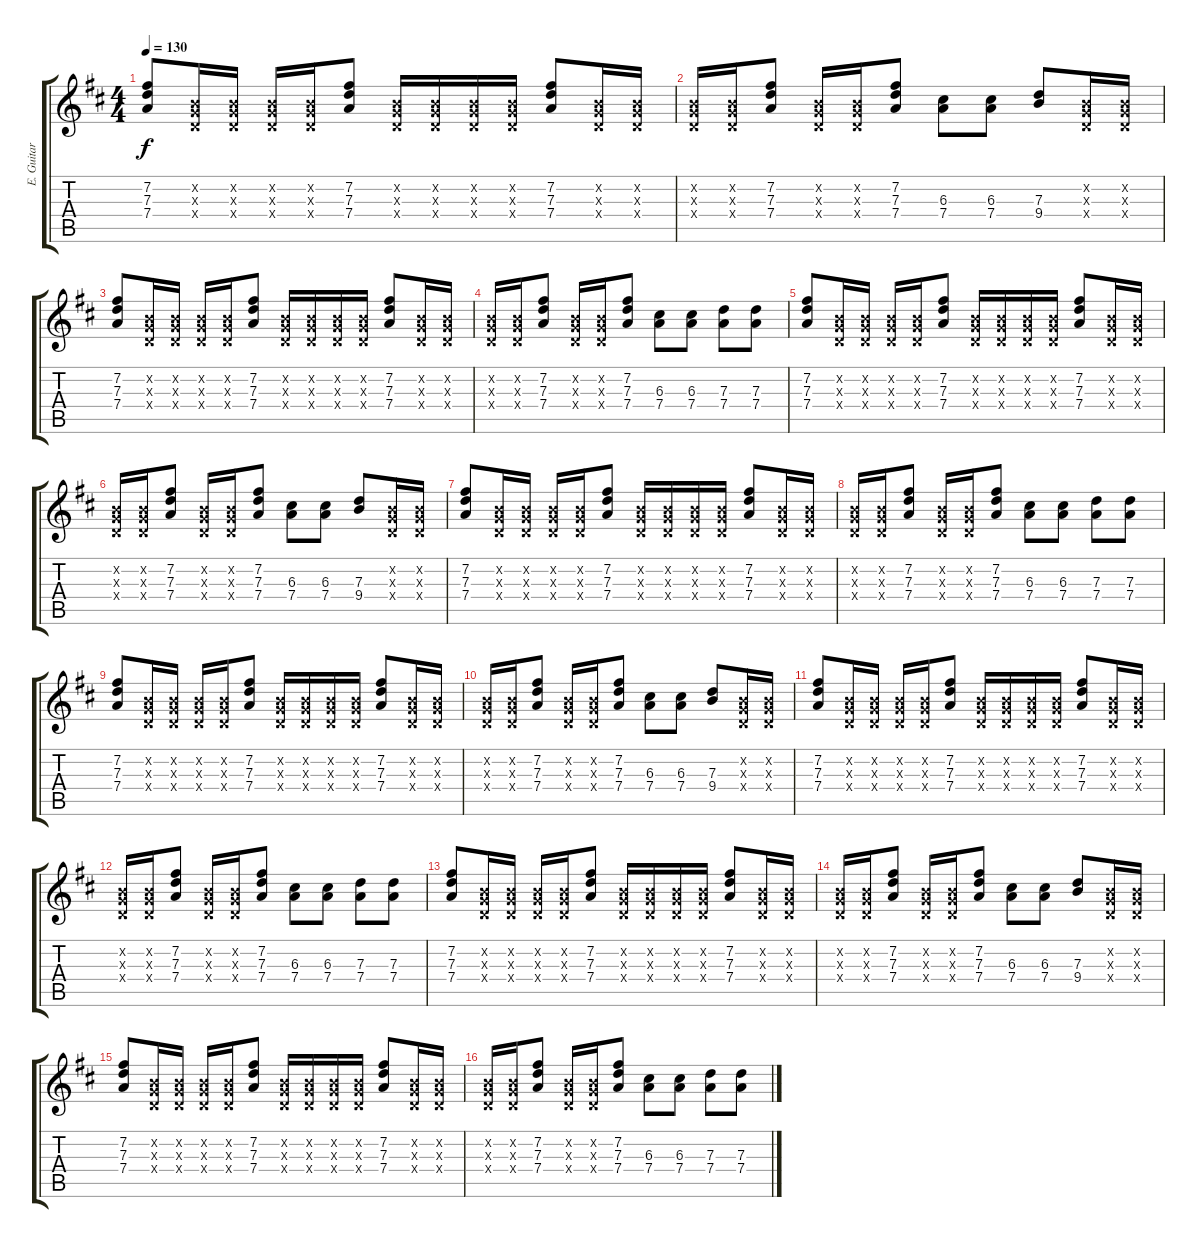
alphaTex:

\track ("E. Guitar I" "E. Guitar ") {instrument distortionguitar}
\staff {score tabs}
\tuning (E4 B3 G3 D3 A2 E2) {hide}
\ts (4 4)
\tempo 130
\clef g2
\ks d
(7.2 7.3 7.4).8{dy f} (0.2{x} 0.3{x} 0.4{x}).16 (0.2{x} 0.3{x} 0.4{x}).16 (0.2{x} 0.3{x} 0.4{x}).16 (0.2{x} 0.3{x} 0.4{x}).16 (7.2 7.3 7.4).8 (0.2{x} 0.3{x} 0.4{x}).16 (0.2{x} 0.3{x} 0.4{x}).16 (0.2{x} 0.3{x} 0.4{x}).16 (0.2{x} 0.3{x} 0.4{x}).16 (7.2 7.3 7.4).8 (0.2{x} 0.3{x} 0.4{x}).16 (0.2{x} 0.3{x} 0.4{x}).16 |
(0.2{x} 0.3{x} 0.4{x}).16 (0.2{x} 0.3{x} 0.4{x}).16 (7.2 7.3 7.4).8 (0.2{x} 0.3{x} 0.4{x}).16 (0.2{x} 0.3{x} 0.4{x}).16 (7.2 7.3 7.4).8 (6.3 7.4).8 (6.3 7.4).8 (7.3 9.4).8 (0.2{x} 0.3{x} 0.4{x}).16 (0.2{x} 0.3{x} 0.4{x}).16 |
(7.2 7.3 7.4).8 (0.2{x} 0.3{x} 0.4{x}).16 (0.2{x} 0.3{x} 0.4{x}).16 (0.2{x} 0.3{x} 0.4{x}).16 (0.2{x} 0.3{x} 0.4{x}).16 (7.2 7.3 7.4).8 (0.2{x} 0.3{x} 0.4{x}).16 (0.2{x} 0.3{x} 0.4{x}).16 (0.2{x} 0.3{x} 0.4{x}).16 (0.2{x} 0.3{x} 0.4{x}).16 (7.2 7.3 7.4).8 (0.2{x} 0.3{x} 0.4{x}).16 (0.2{x} 0.3{x} 0.4{x}).16 |
(0.2{x} 0.3{x} 0.4{x}).16 (0.2{x} 0.3{x} 0.4{x}).16 (7.2 7.3 7.4).8 (0.2{x} 0.3{x} 0.4{x}).16 (0.2{x} 0.3{x} 0.4{x}).16 (7.2 7.3 7.4).8 (6.3 7.4).8 (6.3 7.4).8 (7.3 7.4).8 (7.3 7.4).8 |
(7.2 7.3 7.4).8 (0.2{x} 0.3{x} 0.4{x}).16 (0.2{x} 0.3{x} 0.4{x}).16 (0.2{x} 0.3{x} 0.4{x}).16 (0.2{x} 0.3{x} 0.4{x}).16 (7.2 7.3 7.4).8 (0.2{x} 0.3{x} 0.4{x}).16 (0.2{x} 0.3{x} 0.4{x}).16 (0.2{x} 0.3{x} 0.4{x}).16 (0.2{x} 0.3{x} 0.4{x}).16 (7.2 7.3 7.4).8 (0.2{x} 0.3{x} 0.4{x}).16 (0.2{x} 0.3{x} 0.4{x}).16 |
(0.2{x} 0.3{x} 0.4{x}).16 (0.2{x} 0.3{x} 0.4{x}).16 (7.2 7.3 7.4).8 (0.2{x} 0.3{x} 0.4{x}).16 (0.2{x} 0.3{x} 0.4{x}).16 (7.2 7.3 7.4).8 (6.3 7.4).8 (6.3 7.4).8 (7.3 9.4).8 (0.2{x} 0.3{x} 0.4{x}).16 (0.2{x} 0.3{x} 0.4{x}).16 |
(7.2 7.3 7.4).8 (0.2{x} 0.3{x} 0.4{x}).16 (0.2{x} 0.3{x} 0.4{x}).16 (0.2{x} 0.3{x} 0.4{x}).16 (0.2{x} 0.3{x} 0.4{x}).16 (7.2 7.3 7.4).8 (0.2{x} 0.3{x} 0.4{x}).16 (0.2{x} 0.3{x} 0.4{x}).16 (0.2{x} 0.3{x} 0.4{x}).16 (0.2{x} 0.3{x} 0.4{x}).16 (7.2 7.3 7.4).8 (0.2{x} 0.3{x} 0.4{x}).16 (0.2{x} 0.3{x} 0.4{x}).16 |
(0.2{x} 0.3{x} 0.4{x}).16 (0.2{x} 0.3{x} 0.4{x}).16 (7.2 7.3 7.4).8 (0.2{x} 0.3{x} 0.4{x}).16 (0.2{x} 0.3{x} 0.4{x}).16 (7.2 7.3 7.4).8 (6.3 7.4).8 (6.3 7.4).8 (7.3 7.4).8 (7.3 7.4).8 |
(7.2 7.3 7.4).8 (0.2{x} 0.3{x} 0.4{x}).16 (0.2{x} 0.3{x} 0.4{x}).16 (0.2{x} 0.3{x} 0.4{x}).16 (0.2{x} 0.3{x} 0.4{x}).16 (7.2 7.3 7.4).8 (0.2{x} 0.3{x} 0.4{x}).16 (0.2{x} 0.3{x} 0.4{x}).16 (0.2{x} 0.3{x} 0.4{x}).16 (0.2{x} 0.3{x} 0.4{x}).16 (7.2 7.3 7.4).8 (0.2{x} 0.3{x} 0.4{x}).16 (0.2{x} 0.3{x} 0.4{x}).16 |
(0.2{x} 0.3{x} 0.4{x}).16 (0.2{x} 0.3{x} 0.4{x}).16 (7.2 7.3 7.4).8 (0.2{x} 0.3{x} 0.4{x}).16 (0.2{x} 0.3{x} 0.4{x}).16 (7.2 7.3 7.4).8 (6.3 7.4).8 (6.3 7.4).8 (7.3 9.4).8 (0.2{x} 0.3{x} 0.4{x}).16 (0.2{x} 0.3{x} 0.4{x}).16 |
(7.2 7.3 7.4).8 (0.2{x} 0.3{x} 0.4{x}).16 (0.2{x} 0.3{x} 0.4{x}).16 (0.2{x} 0.3{x} 0.4{x}).16 (0.2{x} 0.3{x} 0.4{x}).16 (7.2 7.3 7.4).8 (0.2{x} 0.3{x} 0.4{x}).16 (0.2{x} 0.3{x} 0.4{x}).16 (0.2{x} 0.3{x} 0.4{x}).16 (0.2{x} 0.3{x} 0.4{x}).16 (7.2 7.3 7.4).8 (0.2{x} 0.3{x} 0.4{x}).16 (0.2{x} 0.3{x} 0.4{x}).16 |
(0.2{x} 0.3{x} 0.4{x}).16 (0.2{x} 0.3{x} 0.4{x}).16 (7.2 7.3 7.4).8 (0.2{x} 0.3{x} 0.4{x}).16 (0.2{x} 0.3{x} 0.4{x}).16 (7.2 7.3 7.4).8 (6.3 7.4).8 (6.3 7.4).8 (7.3 7.4).8 (7.3 7.4).8 |
(7.2 7.3 7.4).8 (0.2{x} 0.3{x} 0.4{x}).16 (0.2{x} 0.3{x} 0.4{x}).16 (0.2{x} 0.3{x} 0.4{x}).16 (0.2{x} 0.3{x} 0.4{x}).16 (7.2 7.3 7.4).8 (0.2{x} 0.3{x} 0.4{x}).16 (0.2{x} 0.3{x} 0.4{x}).16 (0.2{x} 0.3{x} 0.4{x}).16 (0.2{x} 0.3{x} 0.4{x}).16 (7.2 7.3 7.4).8 (0.2{x} 0.3{x} 0.4{x}).16 (0.2{x} 0.3{x} 0.4{x}).16 |
(0.2{x} 0.3{x} 0.4{x}).16 (0.2{x} 0.3{x} 0.4{x}).16 (7.2 7.3 7.4).8 (0.2{x} 0.3{x} 0.4{x}).16 (0.2{x} 0.3{x} 0.4{x}).16 (7.2 7.3 7.4).8 (6.3 7.4).8 (6.3 7.4).8 (7.3 9.4).8 (0.2{x} 0.3{x} 0.4{x}).16 (0.2{x} 0.3{x} 0.4{x}).16 |
(7.2 7.3 7.4).8 (0.2{x} 0.3{x} 0.4{x}).16 (0.2{x} 0.3{x} 0.4{x}).16 (0.2{x} 0.3{x} 0.4{x}).16 (0.2{x} 0.3{x} 0.4{x}).16 (7.2 7.3 7.4).8 (0.2{x} 0.3{x} 0.4{x}).16 (0.2{x} 0.3{x} 0.4{x}).16 (0.2{x} 0.3{x} 0.4{x}).16 (0.2{x} 0.3{x} 0.4{x}).16 (7.2 7.3 7.4).8 (0.2{x} 0.3{x} 0.4{x}).16 (0.2{x} 0.3{x} 0.4{x}).16 |
(0.2{x} 0.3{x} 0.4{x}).16 (0.2{x} 0.3{x} 0.4{x}).16 (7.2 7.3 7.4).8 (0.2{x} 0.3{x} 0.4{x}).16 (0.2{x} 0.3{x} 0.4{x}).16 (7.2 7.3 7.4).8 (6.3 7.4).8 (6.3 7.4).8 (7.3 7.4).8 (7.3 7.4).8
